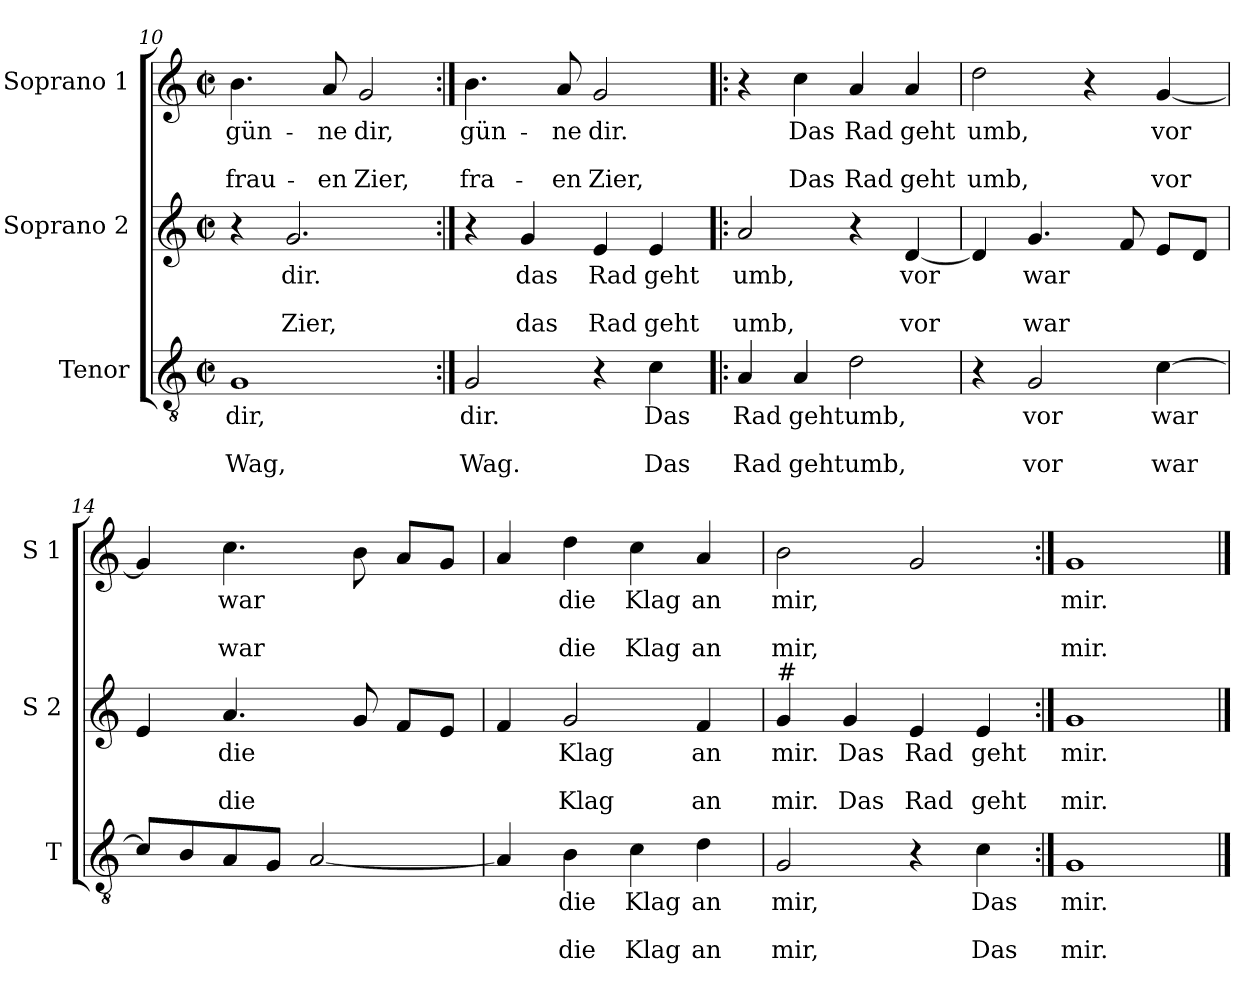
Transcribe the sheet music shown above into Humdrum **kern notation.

**kern	**text	**text	**text	**kern	**text	**text	**text	**kern	**text	**text	**text
*part3	*part3	*part3	*part3	*part2	*part2	*part2	*part2	*part1	*part1	*part1	*part1
*staff3	*staff3	*staff3	*staff3	*staff2	*staff2	*staff2	*staff2	*staff1	*staff1	*staff1	*staff1
*I"Tenor	*	*	*	*I"Soprano 2	*	*	*	*I"Soprano 1	*	*	*
*I'T	*	*	*	*I'S 2	*	*	*	*I'S 1	*	*	*
*clefGv2	*	*	*	*clefG2	*	*	*	*clefG2	*	*	*
*k[]	*	*	*	*k[]	*	*	*	*k[]	*	*	*
*C:	*	*	*	*C:	*	*	*	*C:	*	*	*
*M2/2	*	*	*	*M2/2	*	*	*	*M2/2	*	*	*
*met(c|)	*	*	*	*met(c|)	*	*	*	*met(c|)	*	*	*
=10	=10	=10	=10	=10	=10	=10	=10	=10	=10	=10	=10
!	!LO:LY:b	!	!LO:LY:b	!	!	!	!	!	!LO:LY:b	!	!LO:LY:b
1G	dir,	.	Wag,	4r	.	.	.	4.b\	gün-	.	-frau-
!	!	!	!	!	!LO:LY:b	!	!LO:LY:b	!	!	!	!
.	.	.	.	2.g/	dir.	.	Zier,	.	.	.	.
!	!	!	!	!	!	!	!	!	!LO:LY:b	!	!LO:LY:b
.	.	.	.	.	.	.	.	8a/	-ne	.	-en
!	!	!	!	!	!	!	!	!	!LO:LY:b	!	!LO:LY:b
.	.	.	.	.	.	.	.	2g/	dir,	.	Zier,
=11:|!	=11:|!	=11:|!	=11:|!	=11:|!	=11:|!	=11:|!	=11:|!	=11:|!	=11:|!	=11:|!	=11:|!
!	!LO:LY:b	!	!LO:LY:b	!	!	!	!	!	!LO:LY:b	!	!LO:LY:b
2G/	dir.	.	Wag.	4r	.	.	.	4.b\	gün-	.	fra-
!	!	!	!	!	!LO:LY:b	!	!LO:LY:b	!	!	!	!
.	.	.	.	4g/	das	.	das	.	.	.	.
!	!	!	!	!	!	!	!	!	!LO:LY:b	!	!LO:LY:b
.	.	.	.	.	.	.	.	8a/	-ne	.	-en
!	!	!	!	!	!LO:LY:b	!	!LO:LY:b	!	!LO:LY:b	!	!LO:LY:b
4r	.	.	.	4e/	Rad	.	Rad	2g/	dir.	.	Zier,
!	!LO:LY:b	!	!LO:LY:b	!	!LO:LY:b	!	!LO:LY:b	!	!	!	!
4c\	Das	.	Das	4e/	geht	.	geht	.	.	.	.
=12!|:	=12!|:	=12!|:	=12!|:	=12!|:	=12!|:	=12!|:	=12!|:	=12!|:	=12!|:	=12!|:	=12!|:
!	!LO:LY:b	!	!LO:LY:b	!	!LO:LY:b	!	!LO:LY:b	!	!	!	!
4A/	Rad	.	Rad	2a/	umb,	.	umb,	4r	.	.	.
!	!LO:LY:b	!	!LO:LY:b	!	!	!	!	!	!LO:LY:b	!	!LO:LY:b
4A/	geht	.	geht	.	.	.	.	4cc\	Das	.	Das
!	!LO:LY:b	!	!LO:LY:b	!	!	!	!	!	!LO:LY:b	!	!LO:LY:b
2d\	umb,	.	umb,	4r	.	.	.	4a/	Rad	.	Rad
!	!	!	!	!	!LO:LY:b	!	!LO:LY:b	!	!LO:LY:b	!	!LO:LY:b
.	.	.	.	[4d/	vor	.	vor	4a/	geht	.	geht
!!LO:LB:g=z
=13	=13	=13	=13	=13	=13	=13	=13	=13	=13	=13	=13
!	!	!	!	!	!	!	!	!	!LO:LY:b	!	!LO:LY:b
4r	.	.	.	4d/]	.	.	.	2dd\	umb,	.	umb,
!	!LO:LY:b	!	!LO:LY:b	!	!LO:LY:b	!	!LO:LY:b	!	!	!	!
2G/	vor	.	vor	4.g/	war	.	war	.	.	.	.
.	.	.	.	.	.	.	.	4r	.	.	.
.	.	.	.	8f/	.	.	.	.	.	.	.
!	!LO:LY:b	!	!LO:LY:b	!	!	!	!	!	!LO:LY:b	!	!LO:LY:b
[4c\	war	.	war	8e/L	.	.	.	[4g/	vor	.	vor
.	.	.	.	8d/J	.	.	.	.	.	.	.
=14	=14	=14	=14	=14	=14	=14	=14	=14	=14	=14	=14
8c/L]	.	.	.	4e/	.	.	.	4g/]	.	.	.
8B/	.	.	.	.	.	.	.	.	.	.	.
!	!	!	!	!	!LO:LY:b	!	!LO:LY:b	!	!LO:LY:b	!	!LO:LY:b
8A/	.	.	.	4.a/	die	.	die	4.cc\	war	.	war
8G/J	.	.	.	.	.	.	.	.	.	.	.
[2A/	.	.	.	.	.	.	.	.	.	.	.
.	.	.	.	8g/	.	.	.	8b\	.	.	.
.	.	.	.	8f/L	.	.	.	8a/L	.	.	.
.	.	.	.	8e/J	.	.	.	8g/J	.	.	.
=15	=15	=15	=15	=15	=15	=15	=15	=15	=15	=15	=15
4A/]	.	.	.	4f/	.	.	.	4a/	.	.	.
!	!LO:LY:b	!	!LO:LY:b	!	!LO:LY:b	!	!LO:LY:b	!	!LO:LY:b	!	!LO:LY:b
4B\	die	.	die	2g/	Klag	.	Klag	4dd\	die	.	die
!	!LO:LY:b	!	!LO:LY:b	!	!	!	!	!	!LO:LY:b	!	!LO:LY:b
4c\	Klag	.	Klag	.	.	.	.	4cc\	Klag	.	Klag
!	!LO:LY:b	!	!LO:LY:b	!	!LO:LY:b	!	!LO:LY:b	!	!LO:LY:b	!	!LO:LY:b
4d\	an	.	an	4f/	an	.	an	4a/	an	.	an
=16	=16	=16	=16	=16	=16	=16	=16	=16	=16	=16	=16
!	!	!	!	!LO:TX:a:t=#	!	!	!	!	!	!	!
!	!LO:LY:b	!	!LO:LY:b	!	!LO:LY:b	!	!LO:LY:b	!	!LO:LY:b	!	!LO:LY:b
2G/	mir,	.	mir,	4g/	mir.	.	mir.	2b\	mir,	.	mir,
!	!	!	!	!	!LO:LY:b	!	!LO:LY:b	!	!	!	!
.	.	.	.	4g/	Das	.	Das	.	.	.	.
!	!	!	!	!	!LO:LY:b	!	!LO:LY:b	!	!	!	!
4r	.	.	.	4e/	Rad	.	Rad	2g/	.	.	.
!	!LO:LY:b	!	!LO:LY:b	!	!LO:LY:b	!	!LO:LY:b	!	!	!	!
4c\	Das	.	Das	4e/	geht	.	geht	.	.	.	.
=17:|!	=17:|!	=17:|!	=17:|!	=17:|!	=17:|!	=17:|!	=17:|!	=17:|!	=17:|!	=17:|!	=17:|!
!	!LO:LY:b	!	!LO:LY:b	!	!LO:LY:b	!	!LO:LY:b	!	!LO:LY:b	!	!LO:LY:b
1G	mir.	.	mir.	1g	mir.	.	mir.	1g	mir.	.	mir.
==	==	==	==	==	==	==	==	==	==	==	==
*-	*-	*-	*-	*-	*-	*-	*-	*-	*-	*-	*-
